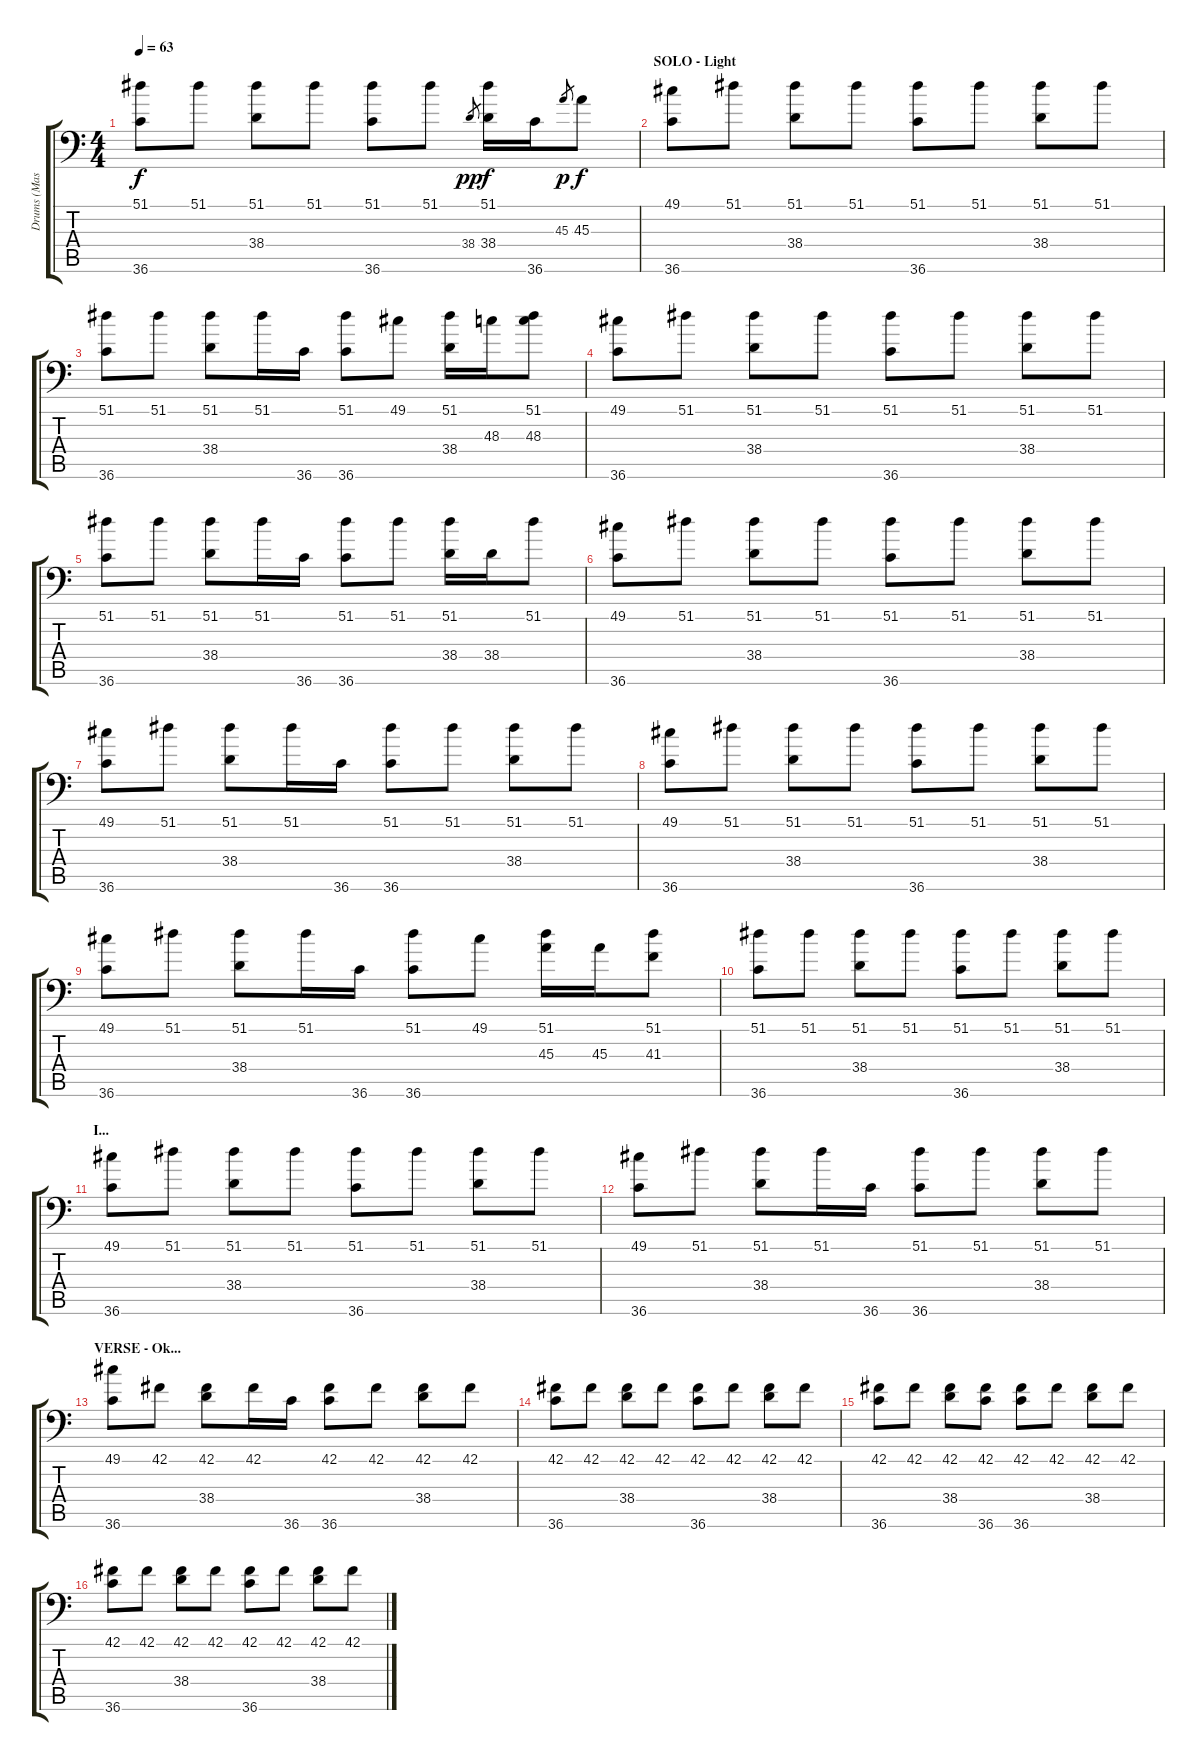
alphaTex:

\track ("Drums (Mason)" "Drums (Mas") {instrument acousticgrandpiano}
\staff {score tabs}
\tuning (C-1 C-1 C-1 C-1 C-1 C-1) {hide}
\ts (4 4)
\tempo 63
\clef f4
\ks c
(51.1 36.6).8{dy f} 51.1.8 (51.1 38.4).8 51.1.8 (51.1 36.6).8 51.1.8 38.4.8{gr dy pp} (51.1 38.4).16{dy f} 36.6.16 45.3.8{gr dy p} 45.3.8{dy f} |
\section ("" "SOLO - Light")
(49.1 36.6).8 51.1.8 (51.1 38.4).8 51.1.8 (51.1 36.6).8 51.1.8 (51.1 38.4).8 51.1.8 |
(51.1 36.6).8 51.1.8 (51.1 38.4).8 51.1.16 36.6.16 (51.1 36.6).8 49.1.8 (51.1 38.4).16 48.3.16 (51.1 48.3).8 |
(49.1 36.6).8 51.1.8 (51.1 38.4).8 51.1.8 (51.1 36.6).8 51.1.8 (51.1 38.4).8 51.1.8 |
(51.1 36.6).8 51.1.8 (51.1 38.4).8 51.1.16 36.6.16 (51.1 36.6).8 51.1.8 (51.1 38.4).16 38.4.16 51.1.8 |
(49.1 36.6).8 51.1.8 (51.1 38.4).8 51.1.8 (51.1 36.6).8 51.1.8 (51.1 38.4).8 51.1.8 |
(49.1 36.6).8 51.1.8 (51.1 38.4).8 51.1.16 36.6.16 (51.1 36.6).8 51.1.8 (51.1 38.4).8 51.1.8 |
(49.1 36.6).8 51.1.8 (51.1 38.4).8 51.1.8 (51.1 36.6).8 51.1.8 (51.1 38.4).8 51.1.8 |
(49.1 36.6).8 51.1.8 (51.1 38.4).8 51.1.16 36.6.16 (51.1 36.6).8 49.1.8 (51.1 45.3).16 45.3.16 (51.1 41.3).8 |
(51.1 36.6).8 51.1.8 (51.1 38.4).8 51.1.8 (51.1 36.6).8 51.1.8 (51.1 38.4).8 51.1.8 |
\section ("" "I...")
(49.1 36.6).8 51.1.8 (51.1 38.4).8 51.1.8 (51.1 36.6).8 51.1.8 (51.1 38.4).8 51.1.8 |
(49.1 36.6).8 51.1.8 (51.1 38.4).8 51.1.16 36.6.16 (51.1 36.6).8 51.1.8 (51.1 38.4).8 51.1.8 |
\section ("" "VERSE - Ok...")
(49.1 36.6).8 42.1.8 (42.1 38.4).8 42.1.16 36.6.16 (42.1 36.6).8 42.1.8 (42.1 38.4).8 42.1.8 |
(42.1 36.6).8 42.1.8 (42.1 38.4).8 42.1.8 (42.1 36.6).8 42.1.8 (42.1 38.4).8 42.1.8 |
(42.1 36.6).8 42.1.8 (42.1 38.4).8 (42.1 36.6).8 (42.1 36.6).8 42.1.8 (42.1 38.4).8 42.1.8 |
(42.1 36.6).8 42.1.8 (42.1 38.4).8 42.1.8 (42.1 36.6).8 42.1.8 (42.1 38.4).8 42.1.8
